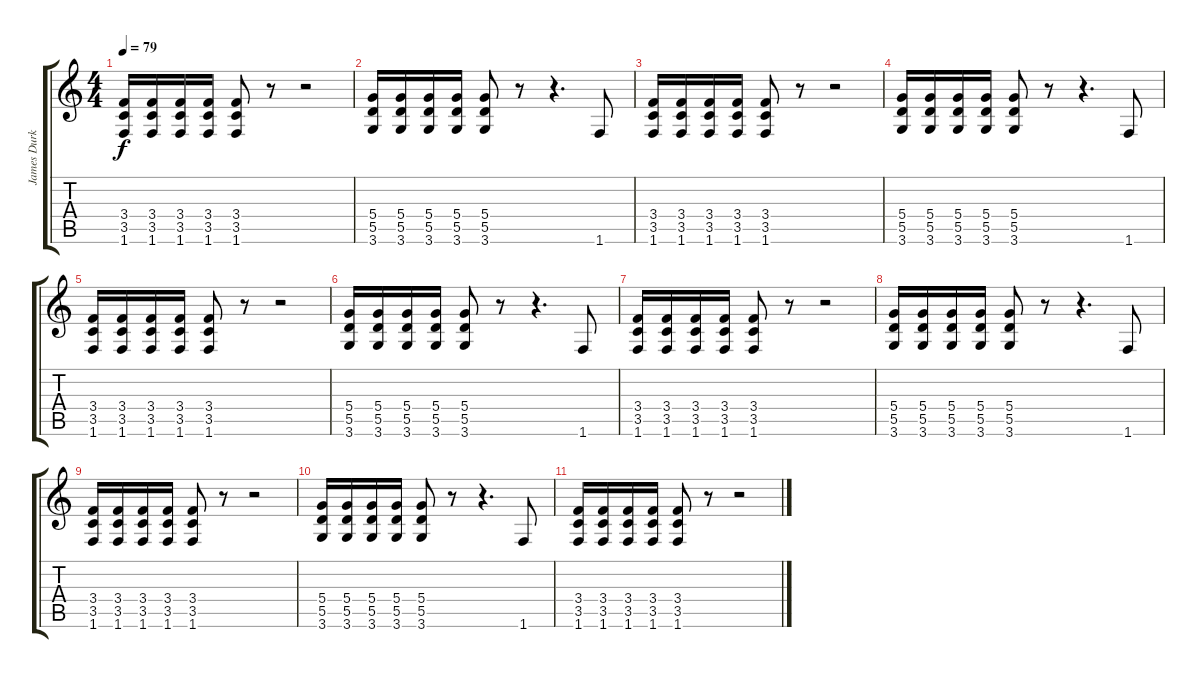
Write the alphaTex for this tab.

\track ("James Durkin (Acoustic/ R. Guitar)" "James Durk") {instrument acousticguitarsteel}
\staff {score tabs}
\tuning (E4 B3 G3 D3 A2 E2) {hide}
\ts (4 4)
\tempo 79
\clef g2
\ks c
(3.4 3.5 1.6).16{dy f} (3.4 3.5 1.6).16 (3.4 3.5 1.6).16 (3.4 3.5 1.6).16 (3.4 3.5 1.6).8 r.8 r.2 |
(5.4 5.5 3.6).16 (5.4 5.5 3.6).16 (5.4 5.5 3.6).16 (5.4 5.5 3.6).16 (5.4 5.5 3.6).8 r.8 r.4{d} 1.6.8 |
(3.4 3.5 1.6).16 (3.4 3.5 1.6).16 (3.4 3.5 1.6).16 (3.4 3.5 1.6).16 (3.4 3.5 1.6).8 r.8 r.2 |
(5.4 5.5 3.6).16 (5.4 5.5 3.6).16 (5.4 5.5 3.6).16 (5.4 5.5 3.6).16 (5.4 5.5 3.6).8 r.8 r.4{d} 1.6.8 |
(3.4 3.5 1.6).16 (3.4 3.5 1.6).16 (3.4 3.5 1.6).16 (3.4 3.5 1.6).16 (3.4 3.5 1.6).8 r.8 r.2 |
(5.4 5.5 3.6).16 (5.4 5.5 3.6).16 (5.4 5.5 3.6).16 (5.4 5.5 3.6).16 (5.4 5.5 3.6).8 r.8 r.4{d} 1.6.8 |
(3.4 3.5 1.6).16 (3.4 3.5 1.6).16 (3.4 3.5 1.6).16 (3.4 3.5 1.6).16 (3.4 3.5 1.6).8 r.8 r.2 |
(5.4 5.5 3.6).16 (5.4 5.5 3.6).16 (5.4 5.5 3.6).16 (5.4 5.5 3.6).16 (5.4 5.5 3.6).8 r.8 r.4{d} 1.6.8 |
(3.4 3.5 1.6).16 (3.4 3.5 1.6).16 (3.4 3.5 1.6).16 (3.4 3.5 1.6).16 (3.4 3.5 1.6).8 r.8 r.2 |
(5.4 5.5 3.6).16 (5.4 5.5 3.6).16 (5.4 5.5 3.6).16 (5.4 5.5 3.6).16 (5.4 5.5 3.6).8 r.8 r.4{d} 1.6.8 |
(3.4 3.5 1.6).16 (3.4 3.5 1.6).16 (3.4 3.5 1.6).16 (3.4 3.5 1.6).16 (3.4 3.5 1.6).8 r.8 r.2
